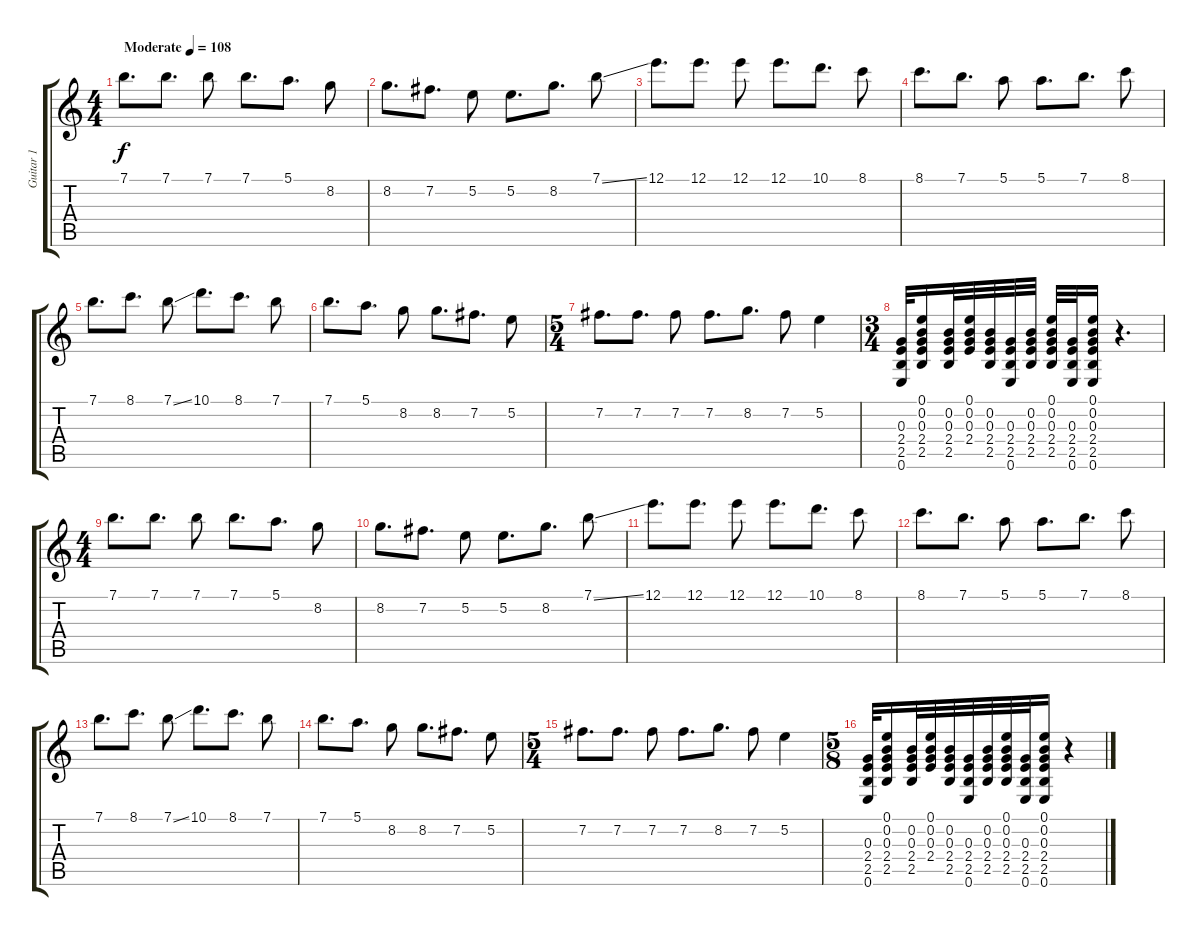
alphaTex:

\track ("Guitar 1" "Guitar 1") {instrument acousticguitarnylon}
\staff {score tabs}
\tuning (E4 B3 G3 D3 A2 E2) {hide}
\ts (4 4)
\tempo (108 "Moderate")
\clef g2
\ks c
7.1.8{d dy f instrument acousticguitarnylon} 7.1.8{d} 7.1.8 7.1.8{d} 5.1.8{d} 8.2.8 |
8.2.8{d} 7.2.8{d} 5.2.8 5.2.8{d} 8.2.8{d} 7.1{ss}.8 |
12.1.8{d} 12.1.8{d} 12.1.8 12.1.8{d} 10.1.8{d} 8.1.8 |
8.1.8{d} 7.1.8{d} 5.1.8 5.1.8{d} 7.1.8{d} 8.1.8 |
7.1.8{d} 8.1.8{d} 7.1{ss}.8 10.1.8{d} 8.1.8{d} 7.1.8 |
7.1.8{d} 5.1.8{d} 8.2.8 8.2.8{d} 7.2.8{d} 5.2.8 |
\ts (5 4)
7.2.8{d} 7.2.8{d} 7.2.8 7.2.8{d} 8.2.8{d} 7.2.8 5.2.4 |
\ts (3 4)
(0.3 2.4 2.5 0.6).32 (0.1 0.2 0.3 2.4 2.5).16 (0.2 0.3 2.4 2.5).32 (0.1 0.2 0.3 2.4).32 (0.2 0.3 2.4 2.5).32 (0.3 2.4 2.5 0.6).32 (0.2 0.3 2.4 2.5).32 (0.1 0.2 0.3 2.4 2.5).32 (0.3 2.4 2.5 0.6).32 (0.1 0.2 0.3 2.4 2.5 0.6).16 r.4{d} |
\ts (4 4)
7.1.8{d} 7.1.8{d} 7.1.8 7.1.8{d} 5.1.8{d} 8.2.8 |
8.2.8{d} 7.2.8{d} 5.2.8 5.2.8{d} 8.2.8{d} 7.1{ss}.8 |
12.1.8{d} 12.1.8{d} 12.1.8 12.1.8{d} 10.1.8{d} 8.1.8 |
8.1.8{d} 7.1.8{d} 5.1.8 5.1.8{d} 7.1.8{d} 8.1.8 |
7.1.8{d} 8.1.8{d} 7.1{ss}.8 10.1.8{d} 8.1.8{d} 7.1.8 |
7.1.8{d} 5.1.8{d} 8.2.8 8.2.8{d} 7.2.8{d} 5.2.8 |
\ts (5 4)
7.2.8{d} 7.2.8{d} 7.2.8 7.2.8{d} 8.2.8{d} 7.2.8 5.2.4 |
\ts (5 8)
(0.3 2.4 2.5 0.6).32 (0.1 0.2 0.3 2.4 2.5).16 (0.2 0.3 2.4 2.5).32 (0.1 0.2 0.3 2.4).32 (0.2 0.3 2.4 2.5).32 (0.3 2.4 2.5 0.6).32 (0.2 0.3 2.4 2.5).32 (0.1 0.2 0.3 2.4 2.5).32 (0.3 2.4 2.5 0.6).32 (0.1 0.2 0.3 2.4 2.5 0.6).16 r.4
